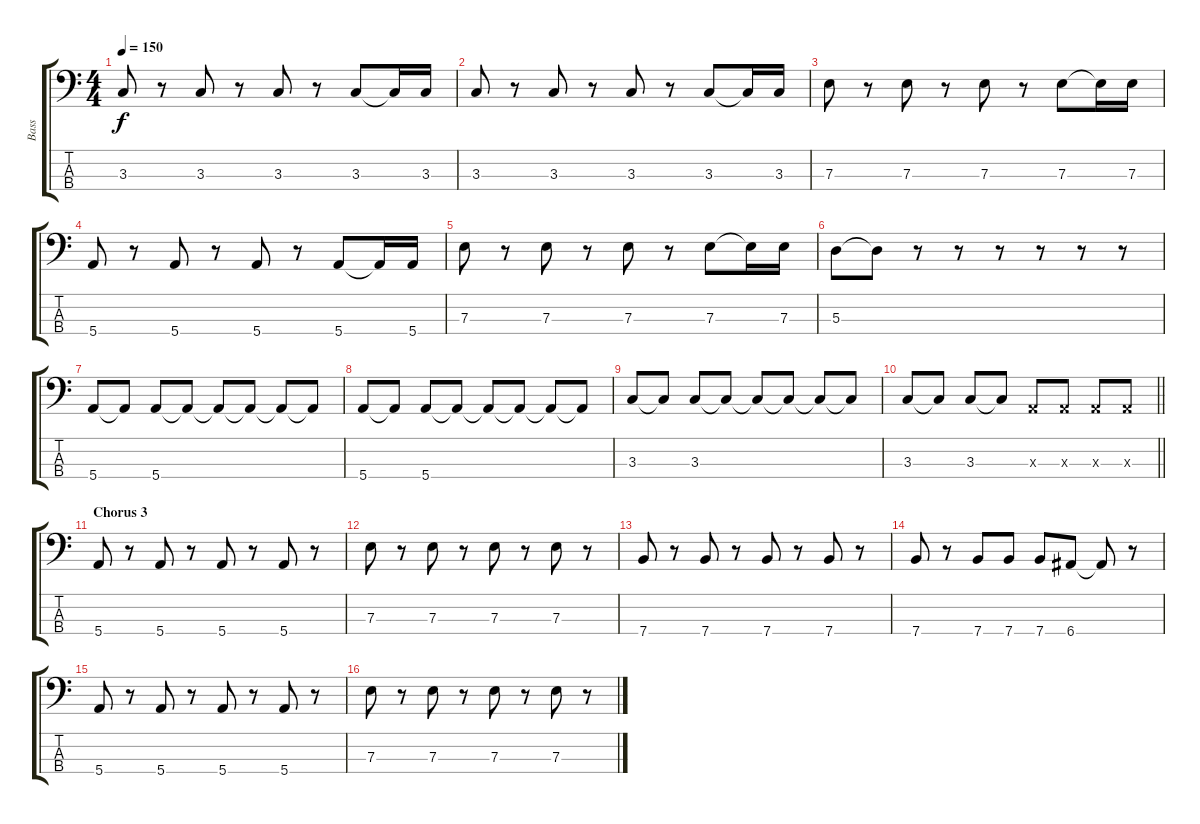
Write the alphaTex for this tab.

\track ("Bass" "Bass") {instrument electricbassfinger}
\staff {score tabs}
\tuning (G2 D2 A1 E1) {hide}
\ts (4 4)
\tempo 150
\clef f4
\ks c
3.3.8{dy f} r.8 3.3.8 r.8 3.3.8 r.8 3.3.8 3.3{t}.16 3.3.16 |
3.3.8 r.8 3.3.8 r.8 3.3.8 r.8 3.3.8 3.3{t}.16 3.3.16 |
7.3.8 r.8 7.3.8 r.8 7.3.8 r.8 7.3.8 7.3{t}.16 7.3.16 |
5.4.8 r.8 5.4.8 r.8 5.4.8 r.8 5.4.8 5.4{t}.16 5.4.16 |
7.3.8 r.8 7.3.8 r.8 7.3.8 r.8 7.3.8 7.3{t}.16 7.3.16 |
5.3.8 5.3{t}.8 r.8 r.8 r.8 r.8 r.8 r.8 |
5.4.8 5.4{t}.8 5.4.8 5.4{t}.8 5.4{t}.8 5.4{t}.8 5.4{t}.8 5.4{t}.8 |
5.4.8 5.4{t}.8 5.4.8 5.4{t}.8 5.4{t}.8 5.4{t}.8 5.4{t}.8 5.4{t}.8 |
3.3.8 3.3{t}.8 3.3.8 3.3{t}.8 3.3{t}.8 3.3{t}.8 3.3{t}.8 3.3{t}.8 |
\barLineRight lightlight
3.3.8 3.3{t}.8 3.3.8 3.3{t}.8 0.3{x}.8 0.3{x}.8 0.3{x}.8 0.3{x}.8 |
\section ("" "Chorus 3")
5.4.8 r.8 5.4.8 r.8 5.4.8 r.8 5.4.8 r.8 |
7.3.8 r.8 7.3.8 r.8 7.3.8 r.8 7.3.8 r.8 |
7.4.8 r.8 7.4.8 r.8 7.4.8 r.8 7.4.8 r.8 |
7.4.8 r.8 7.4.8 7.4.8 7.4.8 6.4.8 6.4{t}.8 r.8 |
5.4.8 r.8 5.4.8 r.8 5.4.8 r.8 5.4.8 r.8 |
7.3.8 r.8 7.3.8 r.8 7.3.8 r.8 7.3.8 r.8
